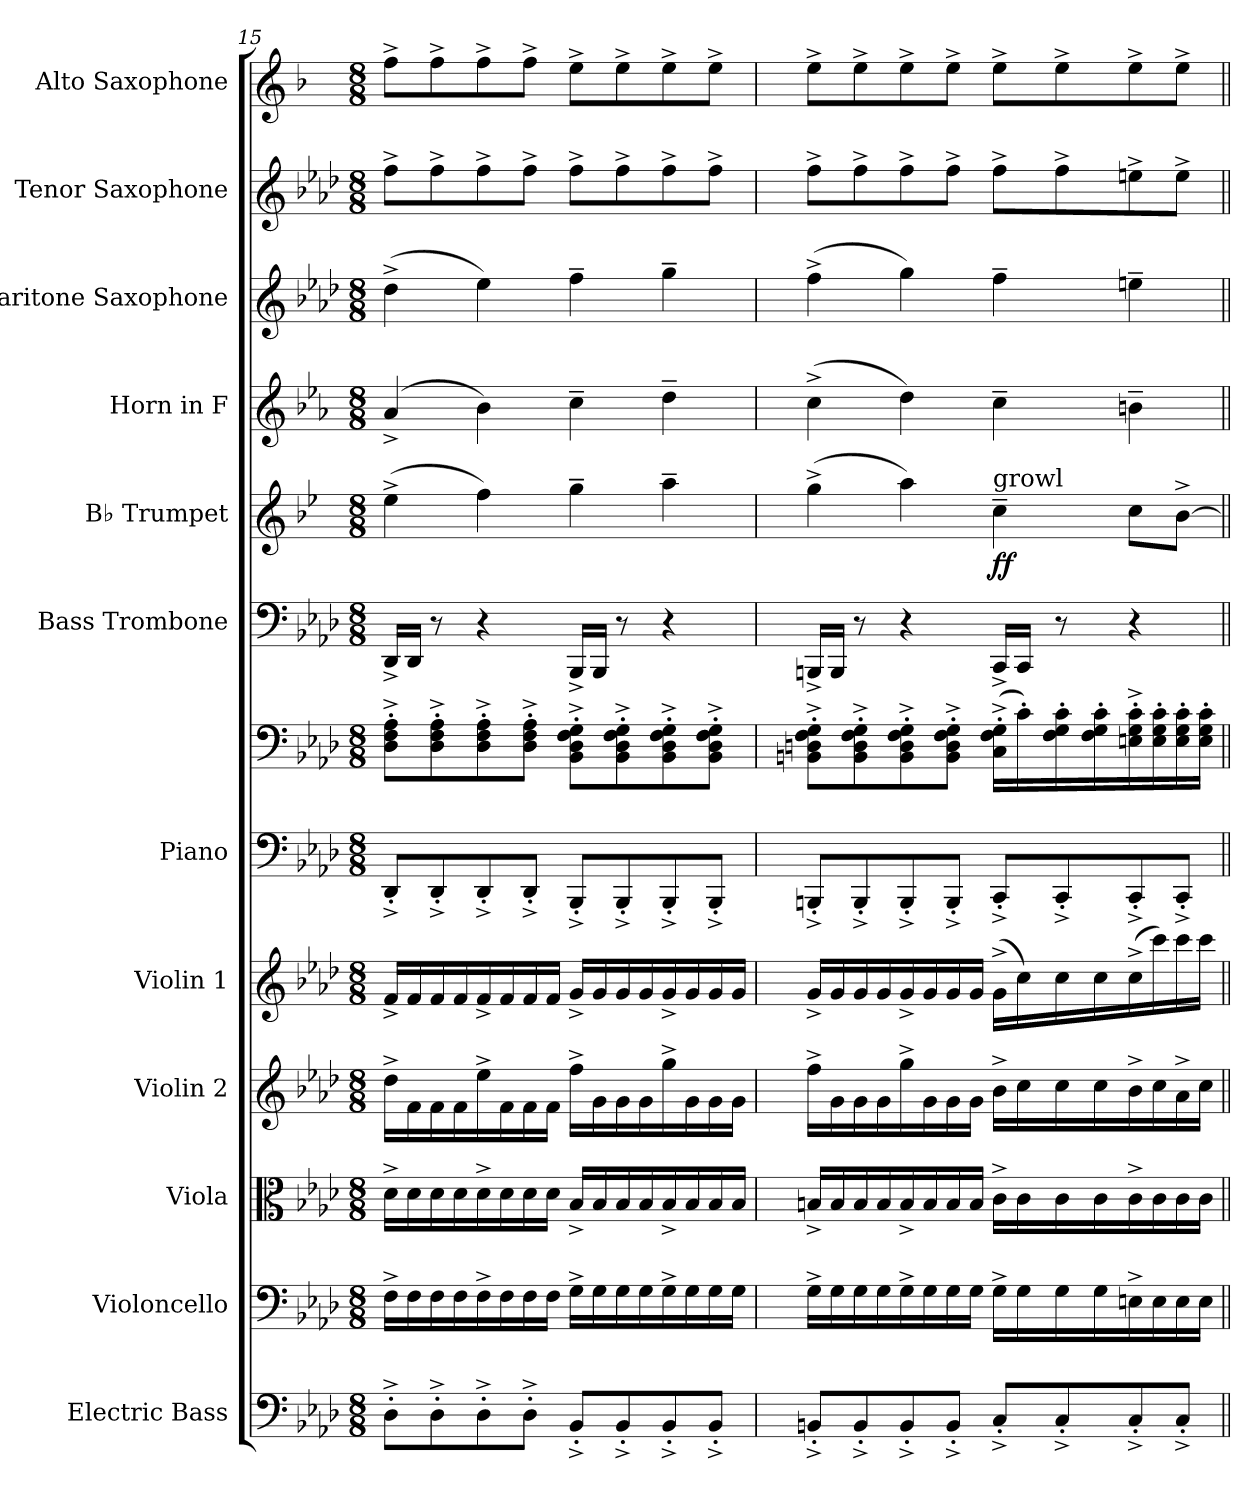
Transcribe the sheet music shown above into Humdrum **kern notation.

**kern	**kern	**kern	**kern	**kern	**kern	**kern	**kern	**kern	**dynam	**kern	**kern	**kern	**kern
*part12	*part11	*part10	*part9	*part8	*part7	*part7	*part6	*part5	*part5	*part4	*part3	*part2	*part1
*staff13	*staff12	*staff11	*staff10	*staff9	*staff8	*staff7	*staff6	*staff5	*staff5	*staff4	*staff3	*staff2	*staff1
*I"Electric Bass	*I"Violoncello	*I"Viola	*I"Violin 2	*I"Violin 1	*I"Piano	*	*I"Bass Trombone	*I"B♭ Trumpet	*	*I"Horn in F	*I"Baritone Saxophone	*I"Tenor Saxophone	*I"Alto Saxophone
*I'El. B.	*I'Vc.	*I'Vla.	*I'Vln. 2	*I'Vln. 1	*I'Pno.	*	*I'B. Tbn.	*I'B♭ Tpt.	*	*	*I'Bar. Sax.	*I'T. Sax.	*I'A. Sax.
*clefF4	*clefF4	*clefC3	*clefG2	*clefG2	*clefF4	*clefF4	*clefF4	*clefG2	*	*clefG2	*clefG2	*clefG2	*clefG2
*ITrd7c12	*	*	*	*	*	*	*	*ITrd1c2	*	*ITrd4c7	*ITrd12c21	*ITrd8c14	*ITrd5c9
*k[b-e-a-d-]	*k[b-e-a-d-]	*k[b-e-a-d-]	*k[b-e-a-d-]	*k[b-e-a-d-]	*k[b-e-a-d-]	*k[b-e-a-d-]	*k[b-e-a-d-]	*k[b-e-a-d-]	*	*k[b-e-a-d-]	*k[b-e-a-d-]	*k[b-e-a-d-]	*k[b-e-a-d-]
*M8/8	*M8/8	*M8/8	*M8/8	*M8/8	*M8/8	*M8/8	*M8/8	*M8/8	*	*M8/8	*M8/8	*M8/8	*M8/8
=15	=15	=15	=15	=15	=15	=15	=15	=15	=15	=15	=15	=15	=15
8DD-'^\L	16F^\LL	16d-^\LL	16dd-^\LL	16f^/LL	8DD-'^/L	8D-\'^ 8F\'^ 8A-\'^L	16DD-^/LL	(>4dd-^\	.	(>4d-^/	(>4d-^\	8f^\L	8a-^\L
.	16F\	16d-\	16f\	16f/	.	.	16DD-/JJ	.	.	.	.	.	.
8DD-'^\	16F\	16d-\	16f\	16f/	8DD-'^/	8D-\'^ 8F\'^ 8A-\'^	8r	.	.	.	.	8f^\	8a-^\
.	16F\	16d-\	16f\	16f/	.	.	.	.	.	.	.	.	.
8DD-'^\	16F^\	16d-^\	16ee-^\	16f^/	8DD-'^/	8D-\'^ 8F\'^ 8A-\'^	4r	4ee-\)	.	4e-\)	4e-\)	8f^\	8a-^\
.	16F\	16d-\	16f\	16f/	.	.	.	.	.	.	.	.	.
8DD-'^\J	16F\	16d-\	16f\	16f/	8DD-'^/J	8D-\'^ 8F\'^ 8A-\'^J	.	.	.	.	.	8f^\J	8a-^\J
.	16F\JJ	16d-\JJ	16f\JJ	16f/JJ	.	.	.	.	.	.	.	.	.
8BBB-'^/L	16G^\LL	16B-^/LL	16ff^\LL	16g^/LL	8BBB-'^/L	8BB-\'^ 8D-\'^ 8F\'^ 8G\'^L	16BBB-^/LL	4ff~\	.	4f~\	4f~\	8f^\L	8g^\L
.	16G\	16B-/	16g\	16g/	.	.	16BBB-/JJ	.	.	.	.	.	.
8BBB-'^/	16G\	16B-/	16g\	16g/	8BBB-'^/	8BB-\'^ 8D-\'^ 8F\'^ 8G\'^	8r	.	.	.	.	8f^\	8g^\
.	16G\	16B-/	16g\	16g/	.	.	.	.	.	.	.	.	.
8BBB-'^/	16G^\	16B-^/	16gg^\	16g^/	8BBB-'^/	8BB-\'^ 8D-\'^ 8F\'^ 8G\'^	4r	4gg~\	.	4g~\	4g~\	8f^\	8g^\
.	16G\	16B-/	16g\	16g/	.	.	.	.	.	.	.	.	.
8BBB-'^/J	16G\	16B-/	16g\	16g/	8BBB-'^/J	8BB-\'^ 8D-\'^ 8F\'^ 8G\'^J	.	.	.	.	.	8f^\J	8g^\J
.	16G\JJ	16B-/JJ	16g\JJ	16g/JJ	.	.	.	.	.	.	.	.	.
=16	=16	=16	=16	=16	=16	=16	=16	=16	=16	=16	=16	=16	=16
8BBBn'^/L	16G^\LL	16Bn^/LL	16ff^\LL	16g^/LL	8BBBn'^/L	8BBn\'^ 8Dn\'^ 8F\'^ 8G\'^L	16BBBn^/LL	(>4ff^\	.	(>4f^\	(>4f^\	8f^\L	8g^\L
.	16G\	16B/	16g\	16g/	.	.	16BBB/JJ	.	.	.	.	.	.
8BBB'^/	16G\	16B/	16g\	16g/	8BBB'^/	8BB\'^ 8D\'^ 8F\'^ 8G\'^	8r	.	.	.	.	8f^\	8g^\
.	16G\	16B/	16g\	16g/	.	.	.	.	.	.	.	.	.
8BBB'^/	16G^\	16B^/	16gg^\	16g^/	8BBB'^/	8BB\'^ 8D\'^ 8F\'^ 8G\'^	4r	4gg\)	.	4g\)	4g\)	8f^\	8g^\
.	16G\	16B/	16g\	16g/	.	.	.	.	.	.	.	.	.
8BBB'^/J	16G\	16B/	16g\	16g/	8BBB'^/J	8BB\'^ 8D\'^ 8F\'^ 8G\'^J	.	.	.	.	.	8f^\J	8g^\J
.	16G\JJ	16B/JJ	16g\JJ	16g/JJ	.	.	.	.	.	.	.	.	.
!	!	!	!	!	!	!	!	!LO:TX:a:t=growl	!	!	!	!	!
!	!	!	!	!	!	!	!	!	!LO:DY:b	!	!	!	!
8CC'^/L	16G^\LL	16c^\LL	16b-^\LL	(>16g^\LL	8CC'^/L	(>16C\'^ 16F\'^ 16G\'^LL	16CC^/LL	4b-~\	ff	4f~\	4f~\	8f^\L	8g^\L
.	16G\	16c\	16cc\	16cc\)	.	16c'\)	16CC/JJ	.	.	.	.	.	.
8CC'^/	16G\	16c\	16cc\	16cc\	8CC'^/	16F\' 16G\' 16c\'	8r	.	.	.	.	8f^\	8g^\
.	16G\	16c\	16cc\	16cc\	.	16F\' 16G\' 16c\'	.	.	.	.	.	.	.
8CC'^/	16En^\	16c^\	16b-^\	(>16cc^\	8CC'^/	16En\'^ 16G\'^ 16c\'^	4r	8b-\L	.	4en~\	4en~\	8en^\	8g^\
.	16E\	16c\	16cc\	16ccc\)	.	16E\' 16G\' 16c\'	.	.	.	.	.	.	.
8CC'^/J	16E\	16c\	16a-^\	16ccc\	8CC'^/J	16E\' 16G\' 16c\'	.	[8a-^\J	.	.	.	8e^\J	8g^\J
.	16E\JJ	16c\JJ	16cc\JJ	16ccc\JJ	.	16E\' 16G\' 16c\'JJ	.	.	.	.	.	.	.
=||	=||	=||	=||	=||	=||	=||	=||	=||	=||	=||	=||	=||	=||
*-	*-	*-	*-	*-	*-	*-	*-	*-	*-	*-	*-	*-	*-
